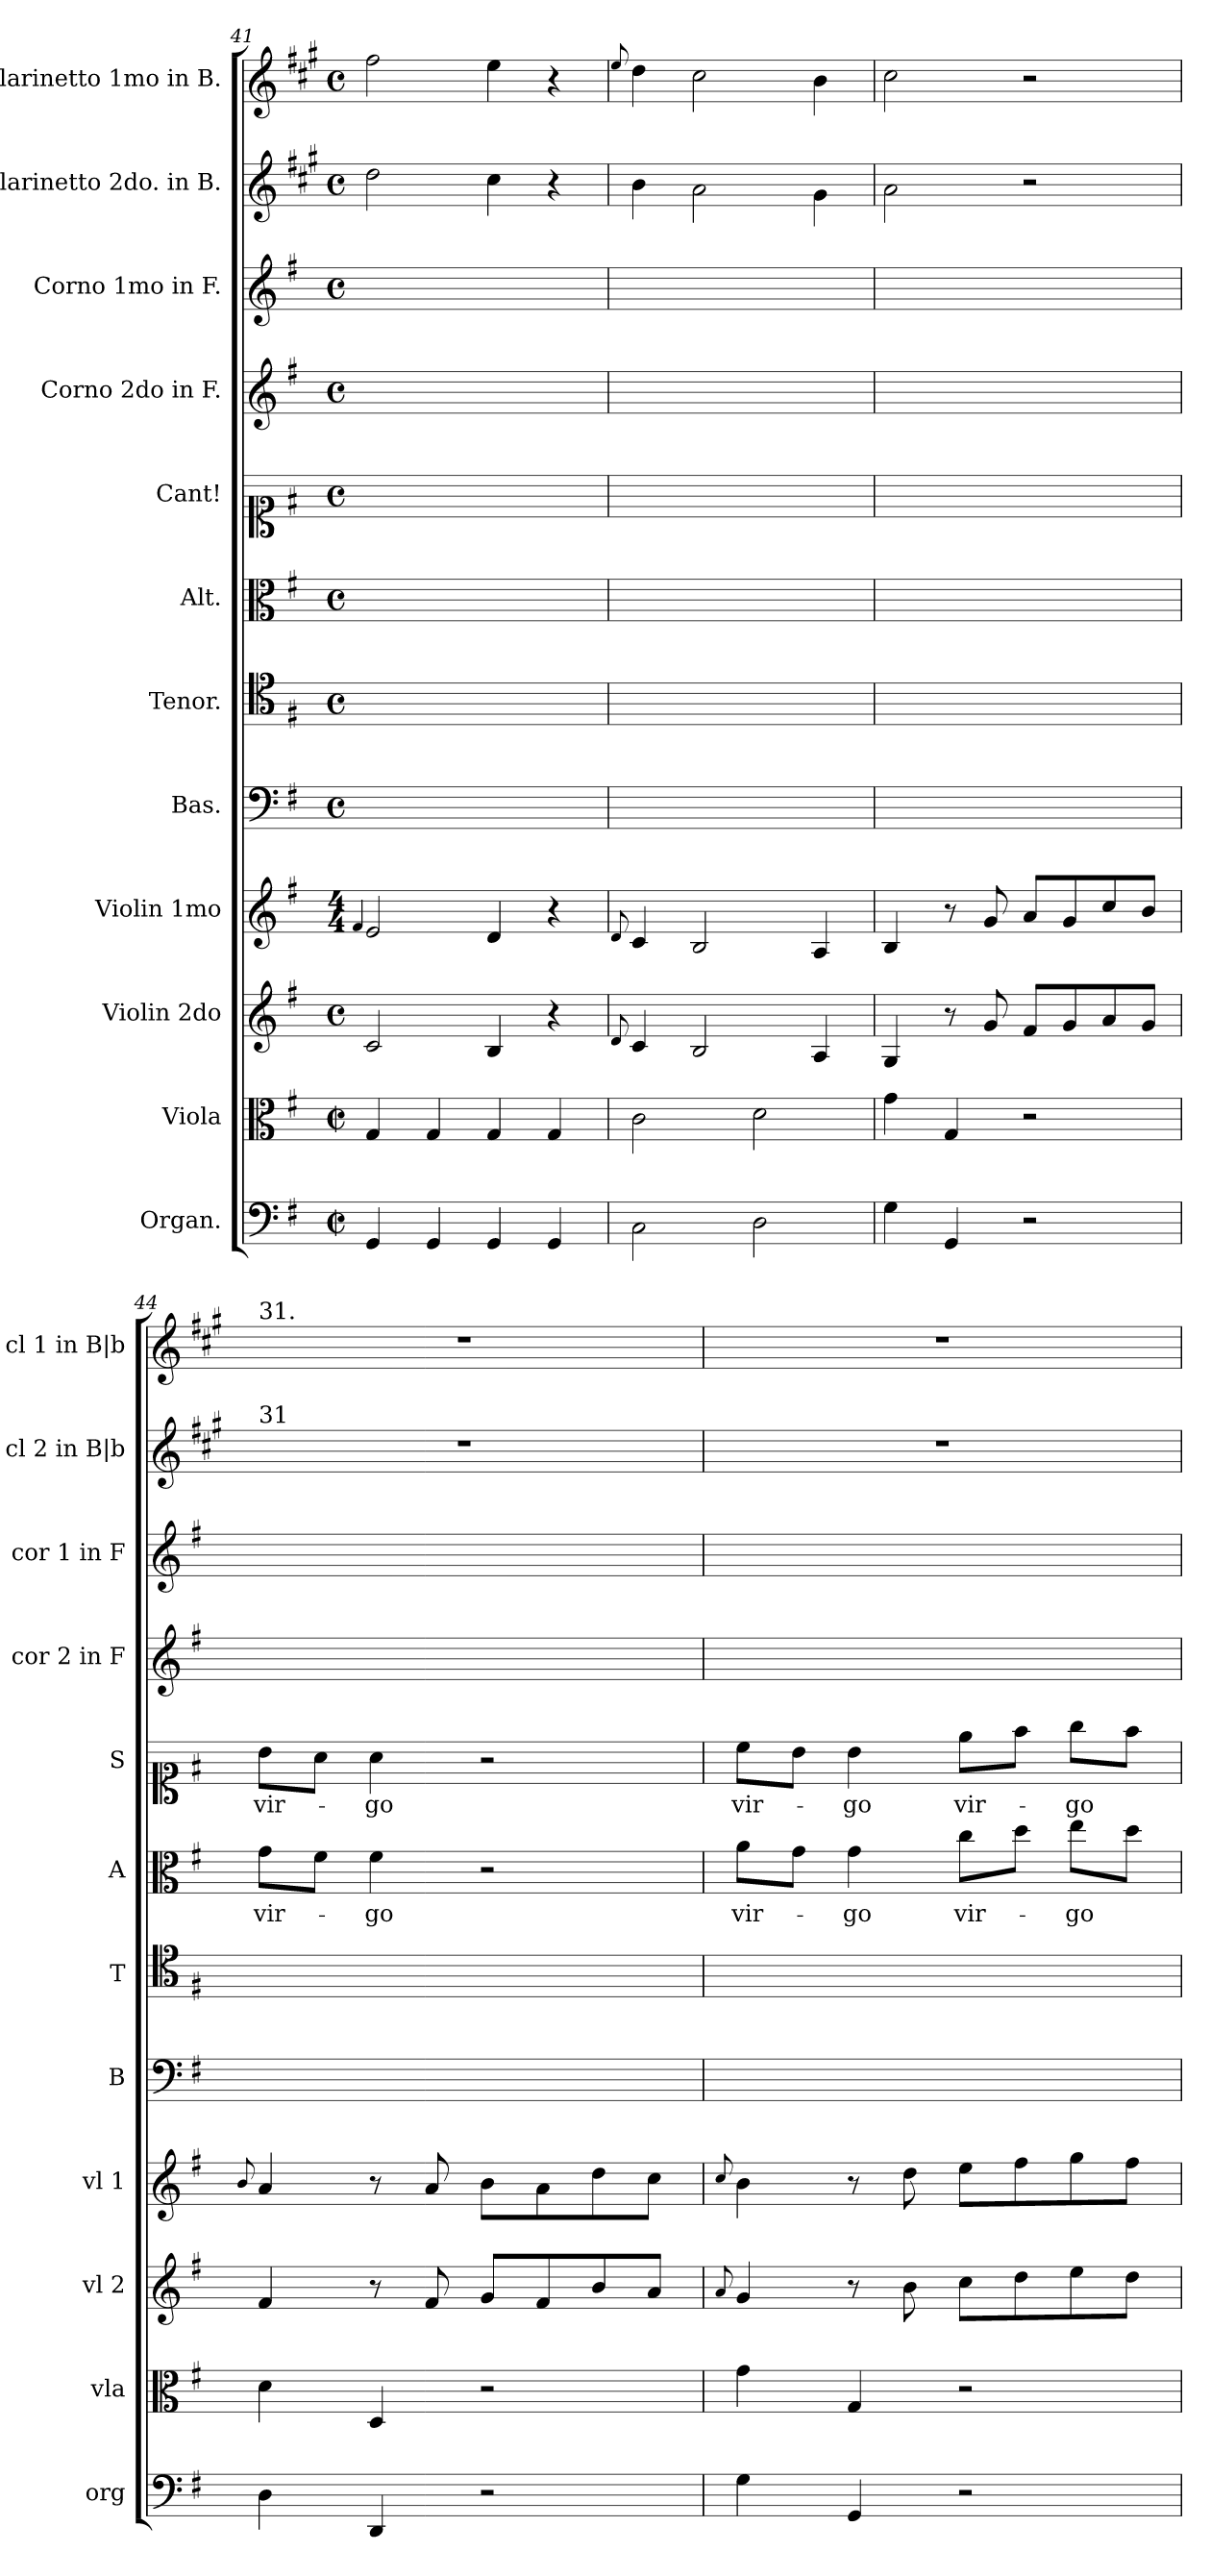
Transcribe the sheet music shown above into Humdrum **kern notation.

**kern	**kern	**kern	**kern	**kern	**kern	**kern	**text	**kern	**text	**kern	**kern	**kern	**kern
*part12	*part11	*part10	*part9	*part8	*part7	*part6	*part6	*part5	*part5	*part4	*part3	*part2	*part1
*staff12	*staff11	*staff10	*staff9	*staff8	*staff7	*staff6	*staff6	*staff5	*staff5	*staff4	*staff3	*staff2	*staff1
*I"Organ.	*I"Viola	*I"Violin 2do	*I"Violin 1mo	*I"Bas.	*I"Tenor.	*I"Alt.	*	*I"Cant!	*	*I"Corno 2do in F.	*I"Corno 1mo in F.	*I"Clarinetto 2do. in B.	*I"Clarinetto 1mo in B.
*I'org	*I'vla	*I'vl 2	*I'vl 1	*I'B	*I'T	*I'A	*	*I'S	*	*I'cor 2 in F	*I'cor 1 in F	*I'cl 2 in B|b	*I'cl 1 in B|b
*clefF4	*clefC3	*clefG2	*clefG2	*clefF4	*clefC4	*clefC3	*	*clefC1	*	*clefG2	*clefG2	*clefG2	*clefG2
*	*	*	*	*	*	*	*	*	*	*ITrd4c7	*ITrd4c7	*ITrd1c2	*ITrd1c2
*k[f#]	*k[f#]	*k[f#]	*k[f#]	*k[f#]	*k[f#]	*k[f#]	*	*k[f#]	*	*k[]	*k[]	*k[f#]	*k[f#]
*G:	*G:	*G:	*G:	*G:	*G:	*G:	*	*G:	*	*	*	*G:	*G:
*M4/4	*M4/4	*M4/4	*M4/4	*M4/4	*M4/4	*M4/4	*	*M4/4	*	*M4/4	*M4/4	*M4/4	*M4/4
*met(c|)	*met(c|)	*met(c)	*	*met(c)	*met(c)	*met(c)	*	*met(c)	*	*met(c)	*met(c)	*met(c)	*met(c)
=41	=41	=41	=41	=41	=41	=41	=41	=41	=41	=41	=41	=41	=41
.	.	.	4qqf#/	.	.	.	.	.	.	.	.	.	.
4GG/	4G/	2c/	2e/	1ryy	1ryy	1ryy	.	1ryy	.	1ryy	1ryy	2cci\	2ee\
4GG/	4G/	.	.	.	.	.	.	.	.	.	.	.	.
4GG/	4G/	4B/	4d/	.	.	.	.	.	.	.	.	4b\	4dd\
4GG/	4G/	4r	4r	.	.	.	.	.	.	.	.	4r	4r
=42	=42	=42	=42	=42	=42	=42	=42	=42	=42	=42	=42	=42	=42
.	.	8qqd/	8qqd/	.	.	.	.	.	.	.	.	.	8qqdd/
2C\	2c\	4c/	4c/	1ryy	1ryy	1ryy	.	1ryy	.	1ryy	1ryy	4a\	4cc\
.	.	2B/	2B/	.	.	.	.	.	.	.	.	2g\	2b\
2D\	2d\	.	.	.	.	.	.	.	.	.	.	.	.
.	.	4A/	4A/	.	.	.	.	.	.	.	.	4f#\	4a\
=43	=43	=43	=43	=43	=43	=43	=43	=43	=43	=43	=43	=43	=43
4G\	4g\	4G/	4B/	1ryy	1ryy	1ryy	.	1ryy	.	1ryy	1ryy	2g\	2b\
4GG/	4G/	8r	8r	.	.	.	.	.	.	.	.	.	.
.	.	8g/	8g/	.	.	.	.	.	.	.	.	.	.
2r	2r	8f#/L	8a/L	.	.	.	.	.	.	.	.	2r	2r
.	.	8g/	8g/	.	.	.	.	.	.	.	.	.	.
.	.	8a/	8cc/	.	.	.	.	.	.	.	.	.	.
.	.	8g/J	8b/J	.	.	.	.	.	.	.	.	.	.
=44	=44	=44	=44	=44	=44	=44	=44	=44	=44	=44	=44	=44	=44
.	.	.	8qqb/	.	.	.	.	.	.	.	.	.	.
!	!	!	!	!	!	!	!	!	!	!	!	!	!LO:TX:a:t=31.
!	!	!	!	!	!	!	!	!	!	!	!	!LO:TX:a:t=31	!
4D\	4d\	4f#/	4a/	1ryy	1ryy	8g\L	vir-	8b\L	vir-	1ryy	1ryy	1r	1r
.	.	.	.	.	.	8f#\J	.	8a\J	.	.	.	.	.
4DD/	4D/	8r	8r	.	.	4f#\	-go	4a\	-go	.	.	.	.
.	.	8f#/	8a/	.	.	.	.	.	.	.	.	.	.
2r	2r	8g/L	8b\L	.	.	2r	.	2r	.	.	.	.	.
.	.	8f#/	8a\	.	.	.	.	.	.	.	.	.	.
.	.	8b/	8dd\	.	.	.	.	.	.	.	.	.	.
.	.	8a/J	8cc\J	.	.	.	.	.	.	.	.	.	.
=45	=45	=45	=45	=45	=45	=45	=45	=45	=45	=45	=45	=45	=45
.	.	8qqa/	8qqcc/	.	.	.	.	.	.	.	.	.	.
!	!	!	!	!	!	!	!LO:LY:i	!	!	!	!	!	!
4G\	4g\	4g/	4b\	1ryy	1ryy	8a\L	vir-	8cc\L	vir-	1ryy	1ryy	1r	1r
.	.	.	.	.	.	8g\J	.	8b\J	.	.	.	.	.
!	!	!	!	!	!	!	!LO:LY:i	!	!	!	!	!	!
4GG/	4G/	8r	8r	.	.	4g\	-go	4b\	-go	.	.	.	.
.	.	8b\	8dd\	.	.	.	.	.	.	.	.	.	.
!	!	!	!	!	!	!	!	!	!LO:LY:i	!	!	!	!
2r	2r	8cc\L	8ee\L	.	.	8cc\L	vir-	8ee\L	vir-	.	.	.	.
.	.	8dd\	8ff#\	.	.	8dd\J	.	8ff#\J	.	.	.	.	.
!	!	!	!	!	!	!	!	!	!LO:LY:i	!	!	!	!
.	.	8ee\	8gg\	.	.	8ee\L	-go	8gg\L	-go	.	.	.	.
.	.	8dd\J	8ff#\J	.	.	8dd\J	.	8ff#\J	.	.	.	.	.
=	=	=	=	=	=	=	=	=	=	=	=	=	=
*-	*-	*-	*-	*-	*-	*-	*-	*-	*-	*-	*-	*-	*-
